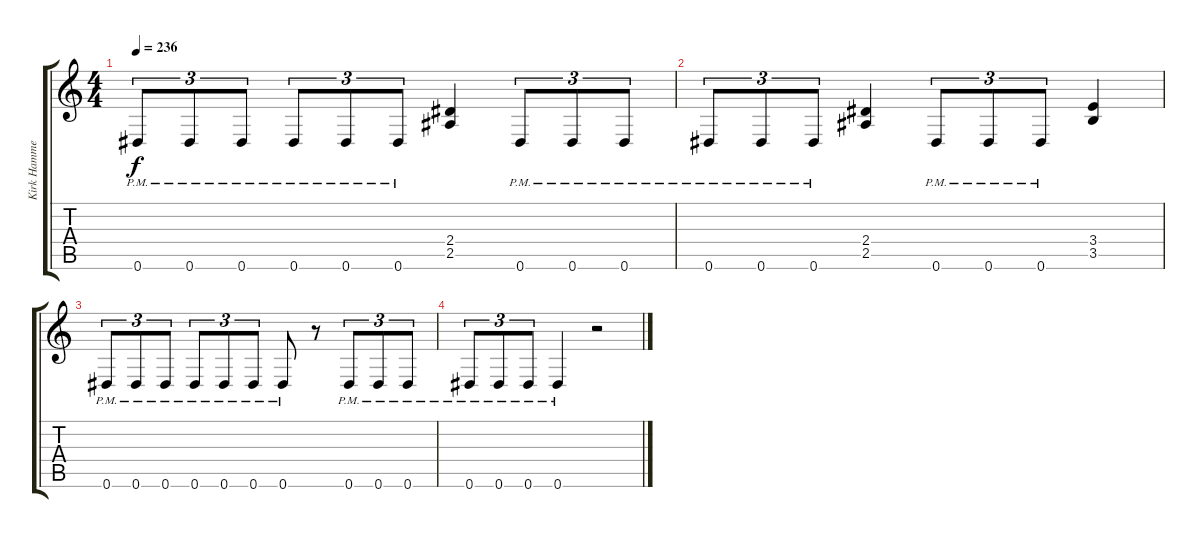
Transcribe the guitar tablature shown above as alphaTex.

\track ("Kirk Hammet" "Kirk Hamme") {instrument electricguitarclean}
\staff {score tabs}
\tuning (Eb4 Bb3 Gb3 Db3 Ab2 Eb2) {hide}
\ts (4 4)
\tempo 236
\clef g2
\ks c
0.6{pm}.8{tu (3 2) dy f} 0.6{pm}.8{tu (3 2)} 0.6{pm}.8{tu (3 2)} 0.6{pm}.8{tu (3 2)} 0.6{pm}.8{tu (3 2)} 0.6{pm}.8{tu (3 2)} (2.4 2.5).4 0.6{pm}.8{tu (3 2)} 0.6{pm}.8{tu (3 2)} 0.6{pm}.8{tu (3 2)} |
0.6{pm}.8{tu (3 2)} 0.6{pm}.8{tu (3 2)} 0.6{pm}.8{tu (3 2)} (2.4 2.5).4 0.6{pm}.8{tu (3 2)} 0.6{pm}.8{tu (3 2)} 0.6{pm}.8{tu (3 2)} (3.4 3.5).4 |
0.6{pm}.8{tu (3 2)} 0.6{pm}.8{tu (3 2)} 0.6{pm}.8{tu (3 2)} 0.6{pm}.8{tu (3 2)} 0.6{pm}.8{tu (3 2)} 0.6{pm}.8{tu (3 2)} 0.6{pm}.8 r.8 0.6{pm}.8{tu (3 2)} 0.6{pm}.8{tu (3 2)} 0.6{pm}.8{tu (3 2)} |
0.6{pm}.8{tu (3 2)} 0.6{pm}.8{tu (3 2)} 0.6{pm}.8{tu (3 2)} 0.6{pm}.4 r.2
